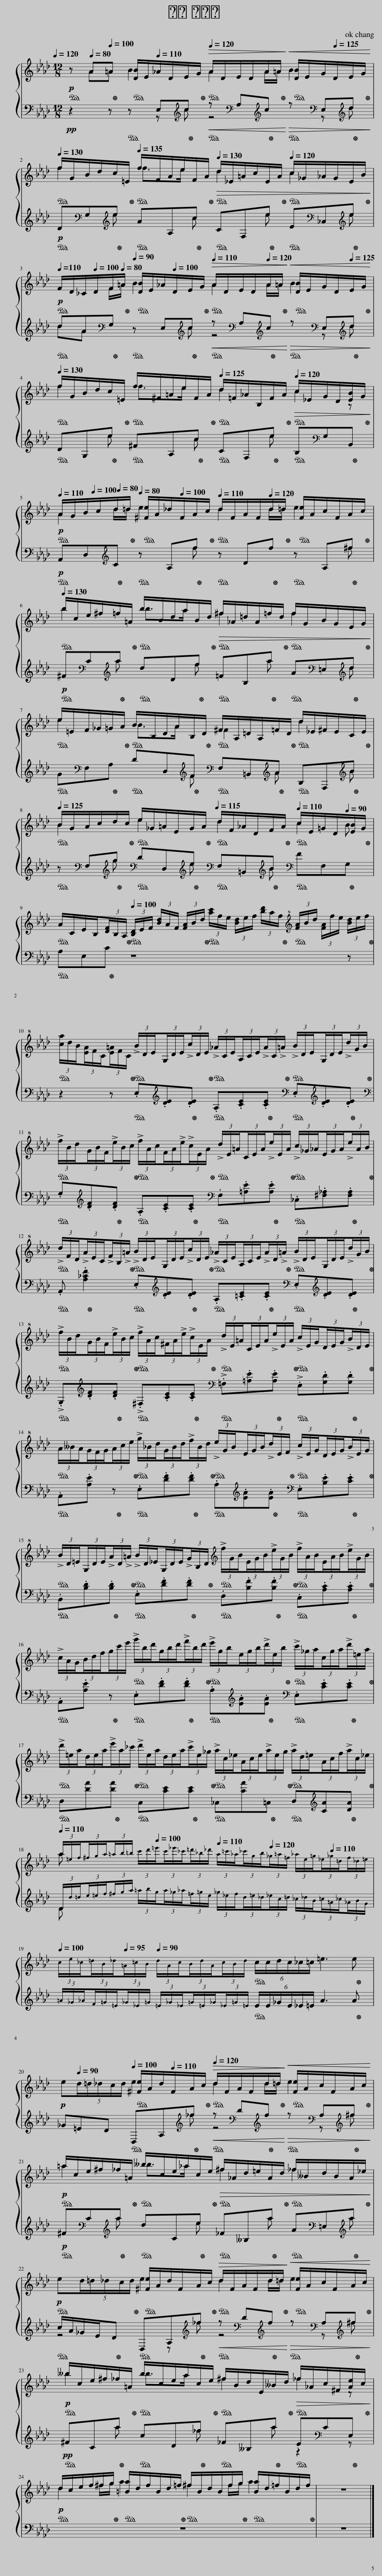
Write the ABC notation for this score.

X:1
%%score { ( 1 2 ) ( 3 4 ) }
L:1/8
Q:1/4=120
M:12/8
I:linebreak $
K:Ab
V:1 treble
V:2 treble
V:3 bass
V:4 bass
V:1
!p!!ped! z[Q:1/4=80] A[Q:1/4=100]=A!ped-up!!ped! [DB]/E/[Q:1/4=110]_A/D/E/G/!ped-up![Q:1/4=120]!>(!!ped! A/D/E/D/A/=A/!>)!!ped-up!!<(!!ped! [DB]/E/G/[Q:1/4=125]D/E/G/!<)!!ped-up! |$[Q:1/4=130]!ped! f/G/B/d/c/=E/!ped-up![Q:1/4=135]!ped! f/F/A/e/F/A/!ped-up![Q:1/4=130]!ped!!>(! d/_E/=A/c/E/A/!ped-up![Q:1/4=120]!ped! c/_G/_A/G/E/B/!>)!!ped-up! |$!p![Q:1/4=110]!ped! F/D/_C/[Q:1/4=100]D/F/[Q:1/4=80]=A/!ped-up![Q:1/4=90]!ped! [DB]/E/_A/[Q:1/4=100]D/E/G/!ped-up![Q:1/4=110]!>(!!ped! A/D/E/D/[Q:1/4=120]A/=A/!>)!!ped-up!!<(!!ped! [DB]/E/G/D/[Q:1/4=125]E/G/!<)!!ped-up! |$[Q:1/4=130]!ped! f/G/B/d/c/=E/!ped-up!!ped! f/^F/=A/e/F/A/!ped-up![Q:1/4=125]!ped! d/=F/_A/B,/F/A/!ped-up![Q:1/4=120]!>(!!ped! c/_E/G/D/[EB]/G/!>)!!ped-up! |$!p![Q:1/4=110]!ped! A/G/B/[Q:1/4=100]c/[Q:1/4=80]d/=d/!ped-up![Q:1/4=80]!ped! [^Fe]/A/_d/[Q:1/4=100]F/A/c/!ped-up![Q:1/4=110]!ped! d/F/A/F/[Q:1/4=120]d/=d/!ped-up!!ped! [Fe]/A/c/F/A/c/!ped-up! |$ %5
[Q:1/4=130]!ped! b/c/e/^f/=f/=A/!ped-up!!ped! b/B/d/a/B/d/!ped-up!!ped!!>(! ^f/_A/=d/A/=f/d/!ped-up!!ped! f/G/B/G/E/G/!>)!!ped-up! |$!ped! e/=E/F/_G/=G/A/!ped-up!!ped! B/B,/D/A/B,/D/!ped-up!!ped! F/A,/=D/A,/=F/D/!ped-up!!ped! d/_E/^F/E/C/E/!ped-up! |$[Q:1/4=125]!ped! B/G/A/c/d/c/!ped-up!!ped! e/_G/=A/E/G/A/!ped-up![Q:1/4=115]!ped! d/F/_A/D/F/A/!ped-up![Q:1/4=110]!ped! c/E/=G/D/[Q:1/4=90][EB]/G/!ped-up! |$!ped! A/C/E/B,/(3[DF]/B,/A,/!ped-up![Q:1/4=100]!ped! (3[B,D]/E/F/ (3[Bd]/A/F/ (3[FA]/B/d/!ped-up!!ped! (3[ac']/f/e/ (3[Bd]/e/f/ (3[bd']/a/f/!ped-up![K:treble+8]!ped! (3[FA]/B/d/ (3[FA]/f/e/ (3[Bd]/e/f/!ped-up! |$!ped! (3[ca]/d/B/(3[EA]/F/C/(3[E=A]/F/C/!ped-up!!ped! (3!>!B/D/E/(3G,/D/E/(3!>!c/D/E/!ped-up!!ped! (3!>!_A/C/E/(3A,/C/E/(3!>!A/C/!>!=A/!ped-up!!ped! (3!>!B/D/E/(3G,/D/E/(3!>!d/G/B/!ped-up! |$ %10
!ped! (3!>!f/B/d/(3G/B/F/(3!>!e/B/c/!ped-up!!ped! (3!>!f/A/c/(3F/A/!>!e/(3!>!c/E/A/!ped-up!!ped! (3!>!d/E/=A/(3C/E/A/(3!>!e/E/A/!ped-up!!ped! (3!>!c/_G/_A/(3E/G/A/(3!>!e/A/B/!ped-up! |$!ped! (3!>!d/F/D/(3!>!A/E/C/(3!>!F/B,/!>!=A/!ped-up!!ped! (3!>!B/D/E/(3G,/D/E/(3!>!c/D/E/!ped-up!!ped! (3!>!_A/C/E/(3A,/C/E/(3!>!A/D/!>!=A/!ped-up!!ped! (3!>!B/D/E/(3G,/D/E/(3!>!d/G/B/!ped-up! |$!ped! (3!>!f/B/d/(3G/B/F/(3!>!e/B/c/!ped-up!!ped! (3!>!f/A/c/(3^F/A/!>!e/(3!>!c/E/A/!ped-up!!ped! (3!>!d/E/=A/(3C/E/A/(3!>!e/E/A/!ped-up!!ped! (3!>!c/E/G/(3D/E/G/(3!>!B/D/E/!ped-up! |$!ped! (3A/__B/A/(3G/F/G/(3A/c/e/!ped-up!!ped! (3!>!g/_B/d/(3G/B/d/(3!>!f/B/d/!ped-up!!ped! (3!>!e/G/B/(3E/G/B/(3!>!d/E/F/!ped-up!!ped! (3!>!c/E/G/(3D/E/G/(3!>!B/E/G/!ped-up! |$!ped! (3!>!B/D/=E/(3G,/D/E/(3!>!A/D/!>!=A/!ped-up!!ped! (3!>!B/D/_E/(3G,/D/E/(3!>!G/B,/D/!ped-up![K:treble]!ped! (3!>!f/G/B/(3E/G/B/(3!>!e/G/B/!ped-up!!ped! (3!>!f/_A/B/(3E/A/B/(3!>!e/G/B/!ped-up! |$ %15
 (3!>!c/A/G/(3B/d/f/(3g/c'/e'/!ped! (3!>!g'/b/d'/(3g/b/d'/(3!>!f'/b/d'/!ped-up!!ped! (3!>!e'/g/b/(3e/g/b/(3!>!d'/e/b/!ped-up!!ped! (3!>!c'/_g/a/(3c/g/a/(3!>!d'/=e/a/!ped-up! |$!ped! (3!>!d'/=e/a/(3d/e/a/(3!>!e'/a/_c'/!ped-up!!ped! (3!>!d'/e/a/(3d/e/a/(3!>!c'/e/_g/!ped-up!!ped! (3!>!a/c/_e/(3A/c/e/(3!>!a/e/g/!ped-up!!ped! (3!>!a/d/=e/(3A/c/f/(3!>!a/c/_e/!ped-up! |$[Q:1/4=110] (3a/=e/f/(3^f/g/a/(3=a/b/=b/ (3c'/d'/[Q:1/4=100]=e'/(3c'/_e'/_c'/(3=d'/_b/_d'/[Q:1/4=110] (3a/=c'/_a/(3_c'/g/b/[Q:1/4=120](3_g/=a/=f/ (3_a/e/=g/(3_e/[Q:1/4=110]_g/=d/(3f/_d/=e/ |$[Q:1/4=100] (3c/e/_c/(3=d/B/_d/[Q:1/4=95](3=A/=c/B/[Q:1/4=90] (3d/A/c/(3B/d/A/(3c/B/d/!ped! (6:4:6c/c/d/c/_c/=c/ =e3 e!ped-up! |$!p! e[Q:1/4=90](5:4:5d/=d/_d/c/d/[Q:1/4=100]!ped! [^Fe]/A/d/[Q:1/4=110]F/A/c/!ped-up![Q:1/4=120]!>(!!ped! d/F/A/F/d/=d/!>)!!ped-up!!<(!!ped! [Fe]/A/c/F/A/c/!<)!!ped-up! |$ %20
!p!!ped! =a/c/e/^f/_f/=A/!ped-up!!ped! __b/c/e/_a/c/e/!ped-up!!ped!!>(! ^f/_A/d/=e/A/d/!ped-up!!ped! _f/__B/d/B/A/_e/!>)!!ped-up! |$!p!!ped! e(5:4:5d/=d/_d/c/d/!ped-up!!ped! [^Fe]/A/d/F/A/c/!ped-up!!>(!!ped! d/F/A/F/d/=d/!>)!!ped-up!!<(!!ped! [Fe]/A/c/F/A/c/!<)!!ped-up! |$!p!!ped! __b/c/e/^f/_f/=A/!ped-up!!ped! b/c/e/a/c/e/!ped-up!!ped! ^f/B/d/E/__B/d/!ped-up!!>(!!ped! _f/_A/c/^F/[Ae]/c/!>)!!ped-up! |$!p!!ped! d/c/e/f/^f/g/!ped-up!!ped! [=Ba]/d/f/B/d/=f/!ped-up!!ped! ^f/B/d/B/f/g/!ped-up!!ped! [Ba]/d/=f/B/d/f/!ped-up! | z12 |] %25
V:2
 x A=A B2 x _A2 A/=A/ B2 x |$ f2 x f>e x d2 x c2 x |$ x2 F/=A/ B2 x _A2 A/=A/ B2 x |$ f2 x f>e x d2 x c2 z |$ A2 d/=d/ e2 x _d2 d/=d/ e2 x |$ %5
 b2 x b>a x ^f2 x =f2 x |$ e2 x B>A x ^F2 x d2 x |$ B2 x e2 x d2 x c2 B |$ x9[K:treble+8] x3 |$ x12 |$ %10
 x12 |$ x12 |$ x12 |$ x12 |$ x6[K:treble] x6 |$ %15
 x12 |$ x12 |$ a x11 |$ x12 |$ x3 e2 x d2 d/=d/ e2 x |$ %20
 =a2 x __b>_a x ^f2 x _f2 x |$ x3 e2 x d2 d/=d/ e2 x |$ __b2 x b>a x ^f2 x _f2 z |$ d2 ^f/g/ a2 x f2 f/g/ a2 x | x12 |] %25
V:3
!pp! z2 z!ped! z E,[K:treble]c!ped-up!!<(!!ped! z[K:bass] A,[K:treble]c!<)!!ped-up!!>(!!ped! z[K:bass] E,[K:treble]d!>)!!ped-up! |$!p!!ped! D[K:bass]G,[K:treble]e!ped-up!!ped! AA,c!ped-up!!ped! CF,e!ped-up!!ped! E[K:bass]_C,[K:treble]e!ped-up! |$!ped! dA[K:bass]G,!ped-up!!ped! z E,[K:treble]c!ped-up!!<(!!ped! z[K:bass] A,[K:treble]c!<)!!ped-up!!>(!!ped! z[K:bass] E,[K:treble]d!>)!!ped-up! |$!ped! DG,e!ped-up!!ped! ^FA,c!ped-up!!ped! CF,e!ped-up!!ped! B,[K:bass]G,B,,!ped-up! |$!p!!ped! A,,D,[K:treble]C!ped-up!!ped! z A,f!ped-up!!ped! z Df!ped-up!!ped! z A,^f!ped-up! |$ %5
!p!!ped! ^F[K:bass]C[K:treble]a!ped-up!!ped! dDf!ped-up!!ped! =FB,a!ped-up!!ped! A[K:bass]=E,[K:treble]d!ped-up! |$!ped! G[K:bass]F,A,!ped-up!!ped! DD,[K:treble]F!ped-up![K:bass]!ped! F,=B,,[K:treble]A!ped-up!!ped! B,F,[K:treble]B!ped-up! |$!ped! z[K:bass] F,[K:treble]g!ped-up![K:bass]!ped! DD,[K:treble]e!ped-up![K:bass]!ped! F,=B,,[K:treble]B!ped-up![K:bass]!ped! FF,G,!ped-up! |$!ped! A,E,C!ped-up! z8 z |$ z2 z!ped! .E,[K:treble].[DE].[DE]!ped-up!!ped! .A,.[CE].[CE]!ped-up![K:bass]!ped! .E,[K:treble].[DE].[DE]!ped-up! |$ %10
[K:bass]!ped! .G,[K:treble].[DF].[DF]!ped-up!!ped! .A,.[CE].[CE]!ped-up![K:bass]!ped! .F,.[=A,E].[A,E]!ped-up!!ped! ._C,.[^F,_A,].[F,A,]!ped-up! |$!ped! .A,, .[A,_CF]2!ped-up!!ped! .E,[K:treble].[DE].[DE]!ped-up!!ped! .A,.[=CE].[CE]!ped-up![K:bass]!ped! .E,[K:treble].[DE].[DE]!ped-up! |$!ped! !>!.G,[K:treble].[DF].[DF]!ped-up!!ped! !>!.^F,.[CE].[CE]!ped-up![K:bass]!ped! !>!.=F,.[=A,E].[A,E]!ped-up!!ped! !>!.E,.[G,D].[G,D]!ped-up! |$!ped! .A,,.[A,E] z!ped-up!!ped! .E,.[DF].[DF]!ped-up!!ped! .A,[K:treble].[EA].[EA]!ped-up![K:bass]!ped! .E,.[B,E].[CE]!ped-up! |$!ped! .B,,.[B,D].[B,D]!ped-up!!ped! .E,.[DF].[DF]!ped-up!!ped! .D,.[B,F].[B,F]!ped-up!!ped! .C,.[A,C].[A,C]!ped-up! |$ %15
!ped! .A,,.[A,E] z!ped-up!!ped! .E,.[DF].[DF]!ped-up!!ped! .A,[K:treble].[EA].[EA]!ped-up![K:bass]!ped! .E,.[CE].[CE]!ped-up! |$!ped! D,[DA][DA]!ped-up!!ped! C,[CE][CE]!ped-up!!ped! _C,[CA]=C,!ped-up!!ped! D,[K:treble][CA][DA]!ped-up! |$ (3D/d/=d/(3e/=e/f/(3^f/g/a/ (3=a/b/g/(3a/_g/_a/(3=f/=g/e/ (3_g/_e/f/(3d/=e/_d/(3_e/c/=d/ (3_c/_d/B/(3=c/=A/_c/(3_A/B/G/ |$ (3=A/_G/_A/(3F/=G/=E/(3_G/_E/=G/ (3=E/_G/_E/(3=G/=E/_G/(3_E/=G/=E/!ped! (6:4:6E/E/_G/E/_E/=E/ A3 A!ped-up! |$ _G=ED!ped! D,A,[K:treble]_f!ped-up!!<(!!ped! z[K:bass] D[K:treble]f!<)!!ped-up!!>(!!ped! z[K:bass] A,[K:treble]^f!>)!!ped-up! |$ %20
!p!!ped! ^F[K:bass]C[K:treble]a!ped-up!!ped! dCe!ped-up!!ped! _F__B,a!ped-up!!ped! A[K:bass]=E,[K:treble]a!ped-up! |$!ped! c/A/_G/E/D!ped-up!!ped! D,A,[K:treble]_f!ped-up!!<(!!ped! z[K:bass] D[K:treble]f!<)!!ped-up!!>(!!ped! z[K:bass] A,[K:treble]^f!>)!!ped-up! |$!pp!!ped! ^FCa!ped-up!!ped! cD_f!ped-up!!ped! _F__B,a!ped-up!!ped! E[K:bass]CE,!ped-up! |$ z12 | z12 |] %25
V:4
 x4 z[K:treble] c z4[K:bass][K:treble][K:bass] z[K:treble] d |$ x[K:bass] x[K:treble] e x2 c x2 e x[K:bass] x[K:treble] e |$ dA[K:bass] x3[K:treble] c z4[K:bass][K:treble][K:bass] z[K:treble] d |$ x2 e x2 c x2 e x[K:bass] x2 |$ x2[K:treble] x3 f x5 ^f |$ %5
 x[K:bass] x[K:treble] a x2 f x2 a x[K:bass] x[K:treble] d |$ x[K:bass] x4[K:treble] F[K:bass] x2[K:treble] A x2[K:treble] B |$ x[K:bass] x[K:treble] g[K:bass] x2[K:treble] e[K:bass] x2[K:treble] B[K:bass] x3 |$ x12 |$ x4[K:treble] x5[K:bass] x[K:treble] x2 |$ %10
[K:bass] x[K:treble] x5[K:bass] x6 |$ x4[K:treble] x5[K:bass] x[K:treble] x2 |$ x[K:treble] x5[K:bass] x6 |$ x7[K:treble] x2[K:bass] x3 |$ x12 |$ %15
 x7[K:treble] x2[K:bass] x3 |$ x10[K:treble] x2 |$ D x11 |$ x12 |$ x5[K:treble] _f z4[K:bass][K:treble][K:bass] z[K:treble] ^f |$ %20
 x[K:bass] x[K:treble] a x2 e x2 a x[K:bass] x[K:treble] a |$ z4 z[K:treble] _f z4[K:bass][K:treble][K:bass] z[K:treble] ^f |$ x2 a x2 _f x2 a z2[K:bass] z |$ x12 | x12 |] %25
